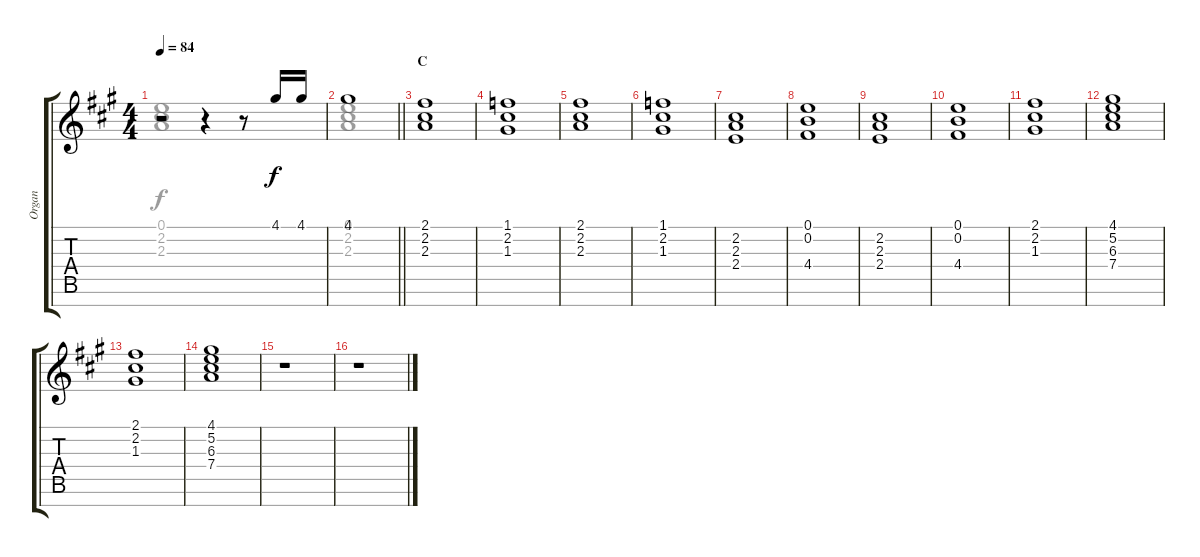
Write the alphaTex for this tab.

\track ("Organ" "Organ") {instrument percussiveorgan}
\staff {score tabs}
\tuning (E5 B4 G4 D4 A3 E3 B2) {hide}
\voice
\ts (4 4)
\tempo 84
\clef g2
\ks a
r.2{dy f} r.4 r.8 4.1.16 4.1.16 |
\barLineRight lightlight
4.1.1 |
\section ("" "C")
(2.1 2.2 2.3).1 |
(1.1 2.2 1.3).1 |
(2.1 2.2 2.3).1 |
(1.1 2.2 1.3).1 |
(2.2 2.3 2.4).1 |
(0.1 0.2 4.4).1 |
(2.2 2.3 2.4).1 |
(0.1 0.2 4.4).1 |
(2.1 2.2 1.3).1 |
(4.1 5.2 6.3 7.4).1 |
(2.1 2.2 1.3).1 |
(4.1 5.2 6.3 7.4).1 |
r.1 |
r.1
\voice
\clef g2
\ottava regular
\simile none
\ks a
(0.1 2.2 2.3).1{dy f} |
\barLineRight lightlight
(0.1 2.2 2.3).1 |
|
|
|
|
|
|
|
|
|
|
|
|
|
